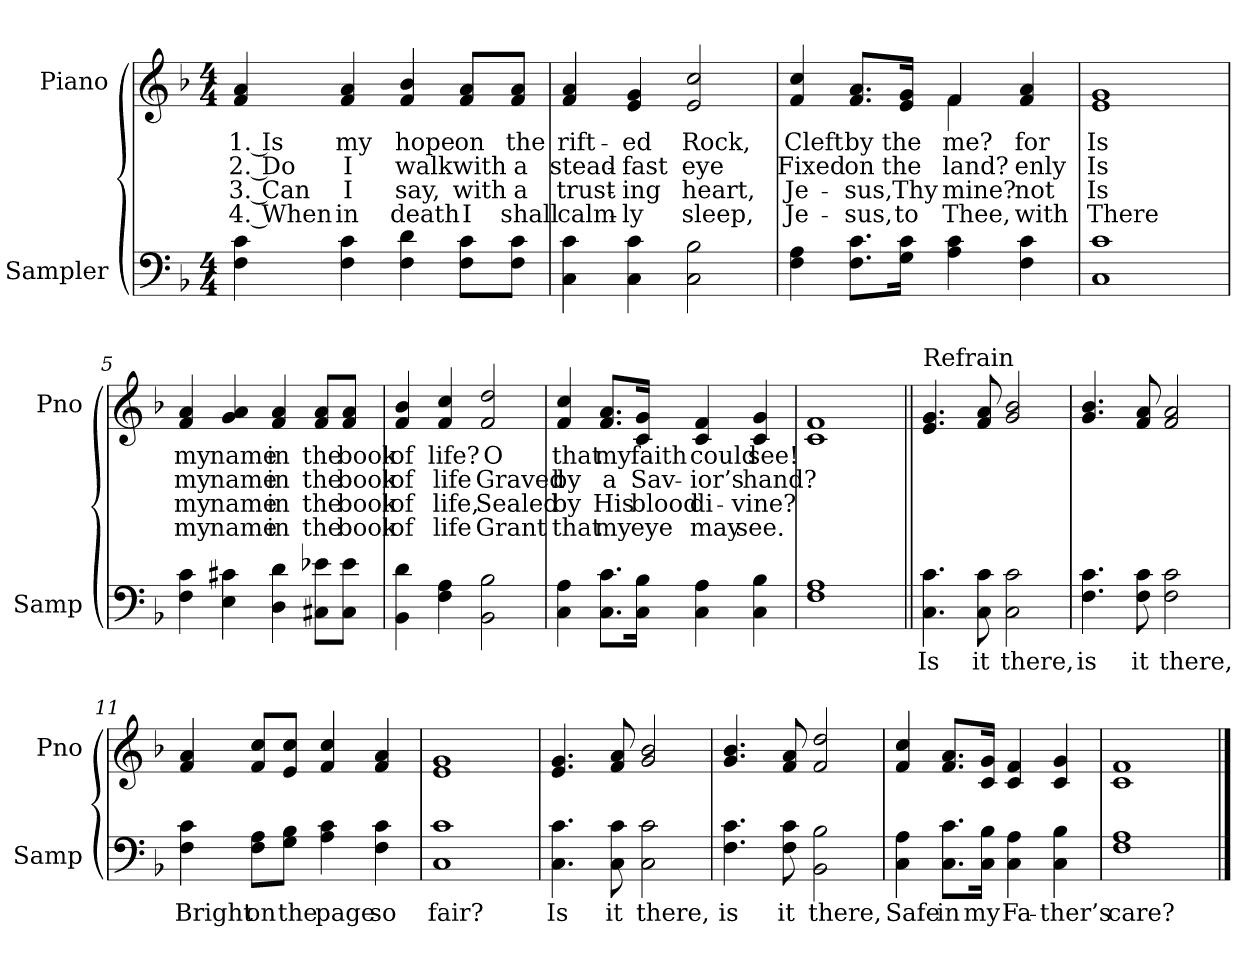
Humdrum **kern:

**kern	**text	**kern	**text	**text	**text	**text
*part2	*part2	*part1	*part1	*part1	*part1	*part1
*staff2	*staff2	*staff1	*staff1	*staff1	*staff1	*staff1
*I"Sampler	*	*I"Piano	*	*	*	*
*I'Samp	*	*I'Pno	*	*	*	*
*clefF4	*	*clefG2	*	*	*	*
*k[b-]	*	*k[b-]	*	*	*	*
*F:	*	*F:	*	*	*	*
*M4/4	*	*M4/4	*	*	*	*
=1	=1	=1	=1	=1	=1	=1
4F\ 4c\	.	4f/ 4a/	1. Is	2. Do	3. Can	4. When
4F\ 4c\	.	4f/ 4a/	my	I	I	in
4F\ 4d\	.	4f/ 4b-/	hope	walk	say,	death
8F\ 8c\L	.	8f/ 8a/L	on	with	with	I
8F\ 8c\J	.	8f/ 8a/J	the	a	a	shall
=2	=2	=2	=2	=2	=2	=2
4C\ 4c\	.	4f/ 4a/	rift-	stead-	trust-	calm-
4C\ 4c\	.	4e/ 4g/	-ed	-fast	-ing	-ly
2C\ 2B-\	.	2e/ 2cc/	Rock,	eye	heart,	sleep,
=3	=3	=3	=3	=3	=3	=3
*	*	*^	*	*	*	*
4F\ 4A\	.	4f/ 4cc/	2ryy	Cleft	Fixed	Je-	Je-
8.F\ 8.c\L	.	8.f/ 8.a/L	.	by	on	-sus,	-sus,
16G\ 16c\Jk	.	16e/ 16g/Jk	.	the	the	Thy	to
4A\ 4c\	.	4f/	4f	me?	land?	mine?	Thee,
4F\ 4c\	.	4f/ 4a/	4ryy	for	-enly	not	with
*	*	*v	*v	*	*	*	*
=4	=4	=4	=4	=4	=4	=4
1C\ 1c\	.	1e/ 1g/	Is	Is	Is	There
=5	=5	=5	=5	=5	=5	=5
4F\ 4c\	.	4f/ 4a/	my	my	my	my
4E\ 4c#X\	.	4g/ 4a/	name	name	name	name
4D\ 4d\	.	4f/ 4a/	in	in	in	in
8C#X\ 8e-X\L	.	8f/ 8a/L	the	the	the	the
8C#\ 8e-\J	.	8f/ 8a/J	book	book	book	book
=6	=6	=6	=6	=6	=6	=6
4BB-\ 4d\	.	4f/ 4b-/	of	of	of	of
4F\ 4A\	.	4f/ 4cc/	life?	life	life,	life
2BB-\ 2B-\	.	2f/ 2dd/	O	Graved	Sealed	Grant
=7	=7	=7	=7	=7	=7	=7
4C\ 4A\	.	4f/ 4cc/	that	by	by	that
8.C\ 8.c\L	.	8.f/ 8.a/L	my	a	His	my
16C\ 16B-\Jk	.	16c/ 16g/Jk	faith	Sav-	blood	eye
4C\ 4A\	.	4c/ 4f/	could	-ior’s	di-	may
4C\ 4B-\	.	4c/ 4g/	see!	hand?	-vine?	see.
=8	=8	=8	=8	=8	=8	=8
1F\ 1A\	.	1c/ 1f/	.	.	.	.
=9||	=9||	=9||	=9||	=9||	=9||	=9||
!	!	!LO:TX:t=Refrain	!	!	!	!
4.C\ 4.c\	Is	4.e/ 4.g/	.	.	.	.
8C\ 8c\	it	8f/ 8a/	.	.	.	.
2C\ 2c\	there,	2g/ 2b-/	.	.	.	.
=10	=10	=10	=10	=10	=10	=10
4.F\ 4.c\	is	4.g/ 4.b-/	.	.	.	.
8F\ 8c\	it	8f/ 8a/	.	.	.	.
2F\ 2c\	there,	2f/ 2a/	.	.	.	.
=11	=11	=11	=11	=11	=11	=11
4F\ 4c\	Bright	4f/ 4a/	.	.	.	.
8F\ 8A\L	on	8f/ 8cc/L	.	.	.	.
8G\ 8B-\J	the	8e/ 8cc/J	.	.	.	.
4A\ 4c\	page	4f/ 4cc/	.	.	.	.
4F\ 4c\	so	4f/ 4a/	.	.	.	.
=12	=12	=12	=12	=12	=12	=12
1C\ 1c\	fair?	1e/ 1g/	.	.	.	.
=13	=13	=13	=13	=13	=13	=13
4.C\ 4.c\	Is	4.e/ 4.g/	.	.	.	.
8C\ 8c\	it	8f/ 8a/	.	.	.	.
2C\ 2c\	there,	2g/ 2b-/	.	.	.	.
=14	=14	=14	=14	=14	=14	=14
4.F\ 4.c\	is	4.g/ 4.b-/	.	.	.	.
8F\ 8c\	it	8f/ 8a/	.	.	.	.
2BB-\ 2B-\	there,	2f/ 2dd/	.	.	.	.
=15	=15	=15	=15	=15	=15	=15
4C\ 4A\	Safe	4f/ 4cc/	.	.	.	.
8.C\ 8.c\L	in	8.f/ 8.a/L	.	.	.	.
16C\ 16B-\Jk	my	16c/ 16g/Jk	.	.	.	.
4C\ 4A\	Fa-	4c/ 4f/	.	.	.	.
4C\ 4B-\	-ther’s	4c/ 4g/	.	.	.	.
=16	=16	=16	=16	=16	=16	=16
1F\ 1A\	care?	1c/ 1f/	.	.	.	.
==	==	==	==	==	==	==
*-	*-	*-	*-	*-	*-	*-
